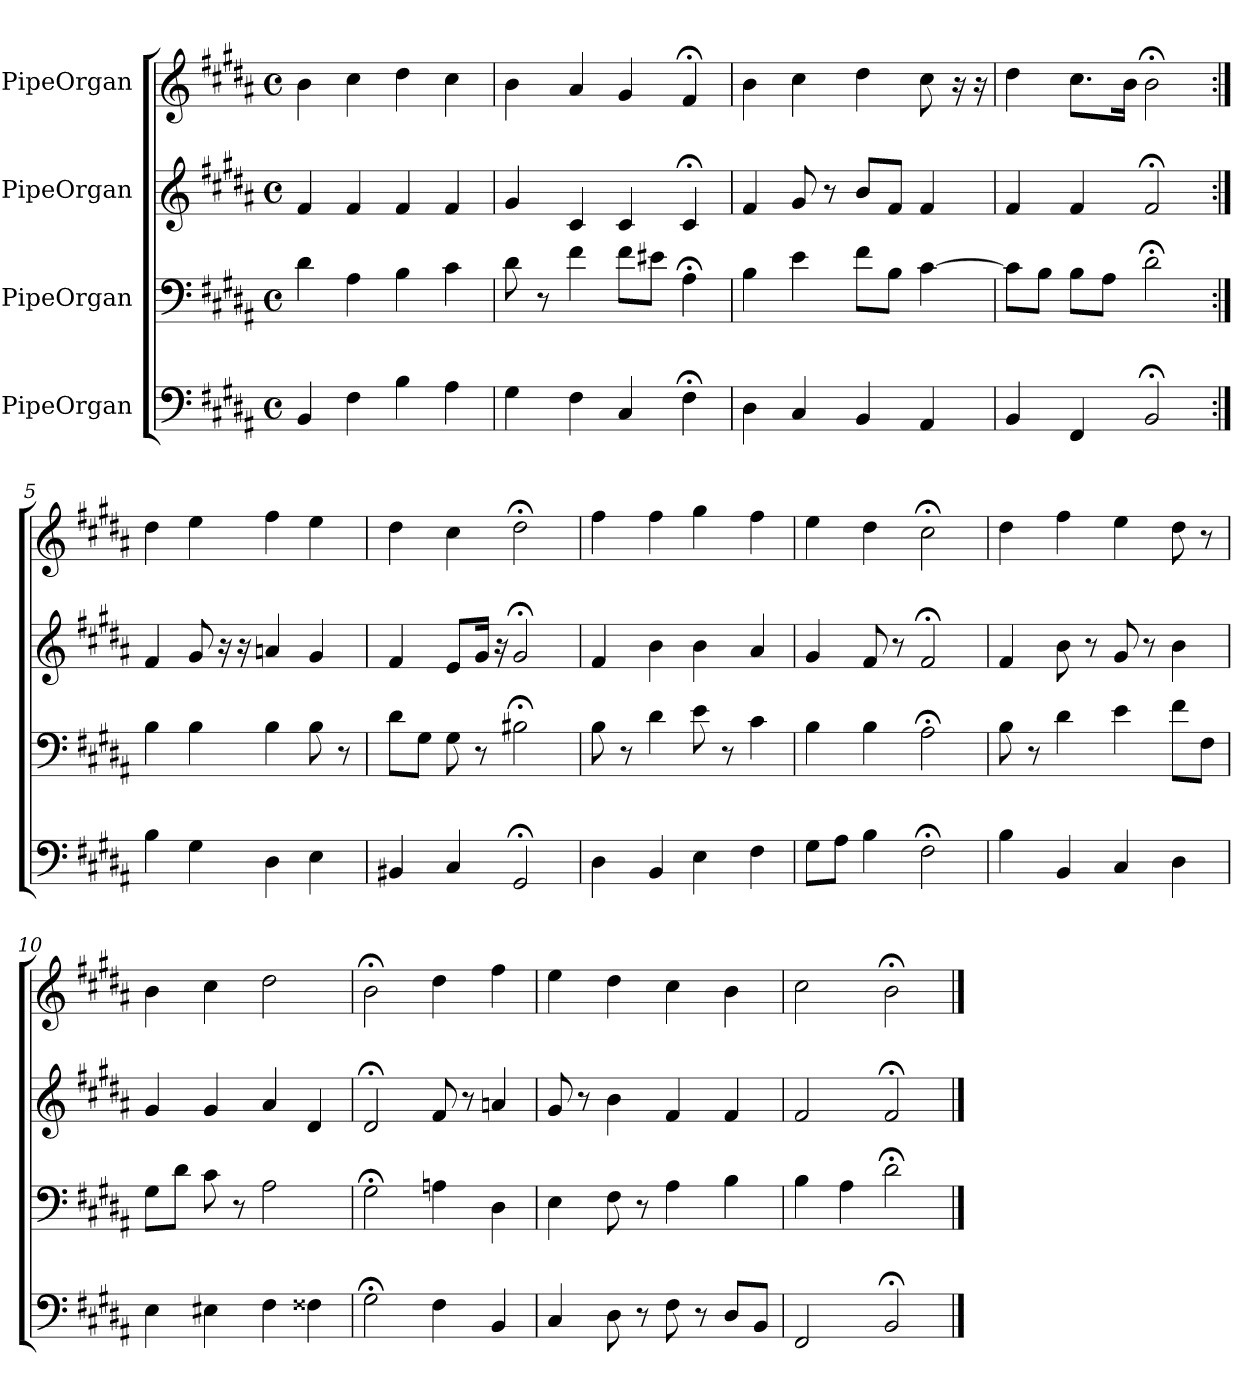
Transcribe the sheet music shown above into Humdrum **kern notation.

**kern	**kern	**kern	**kern
*part4	*part3	*part2	*part1
*staff4	*staff3	*staff2	*staff1
*I"PipeOrgan	*I"PipeOrgan	*I"PipeOrgan	*I"PipeOrgan
*k[f#c#g#d#a#]	*k[f#c#g#d#a#]	*k[f#c#g#d#a#]	*k[f#c#g#d#a#]
*B:	*B:	*B:	*B:
*M4/4	*M4/4	*M4/4	*M4/4
*met(c)	*met(c)	*met(c)	*met(c)
*MM60	*MM60	*MM60	*MM60
=1	=1	=1	=1
4BB	4d#	4f#	4b
4F#	4A#	4f#	4cc#
4B	4B	4f#	4dd#
4A#	4c#	4f#	4cc#
=2	=2	=2	=2
4G#	8d#	4g#	4b
.	8r	.	.
4F#	4f#	4c#	4a#
4C#	8f#L	4c#	4g#
.	8e#XJ	.	.
4F#;<	4A#;<	4c#;<	4f#;<
=3	=3	=3	=3
4D#	4B	4f#	4b
4C#	4e	8g#	4cc#
.	.	8r	.
4BB	8f#L	8bL	4dd#
.	8BJ	8f#J	.
4AA#	[4c#	4f#	8cc#
.	.	.	16r
.	.	.	16r
=4	=4	=4	=4
4BB	8c#L]	4f#	4dd#
.	8BJ	.	.
4FF#	8BL	4f#	8.cc#L
.	8A#J	.	.
.	.	.	16bJk
2BB;<	2d#;<	2f#;<	2b;<
=5:|!	=5:|!	=5:|!	=5:|!
4B	4B	4f#	4dd#
4G#	4B	8g#	4ee
.	.	16r	.
.	.	16r	.
4D#	4B	4an	4ff#
4E	8B	4g#	4ee
.	8r	.	.
=6	=6	=6	=6
4BB#X	8d#L	4f#	4dd#
.	8G#J	.	.
4C#	8G#	8eL	4cc#
.	8r	16g#Jk	.
.	.	16r	.
2GG#;<	2B#X;<	2g#;<	2dd#;<
=7	=7	=7	=7
4D#	8B	4f#	4ff#
.	8r	.	.
4BB	4d#	4b	4ff#
4E	8e	4b	4gg#
.	8r	.	.
4F#	4c#	4a#	4ff#
=8	=8	=8	=8
8G#L	4B	4g#	4ee
8A#J	.	.	.
4B	4B	8f#	4dd#
.	.	8r	.
2F#;<	2A#;<	2f#;<	2cc#;<
=9	=9	=9	=9
4B	8B	4f#	4dd#
.	8r	.	.
4BB	4d#	8b	4ff#
.	.	8r	.
4C#	4e	8g#	4ee
.	.	8r	.
4D#	8f#L	4b	8dd#
.	8F#J	.	8r
=10	=10	=10	=10
4E	8G#L	4g#	4b
.	8d#J	.	.
4E#X	8c#	4g#	4cc#
.	8r	.	.
4F#	2A#	4a#	2dd#
4F##X	.	4d#	.
=11	=11	=11	=11
2G#;<	2G#;<	2d#;<	2b;<
4F#	4An	8f#	4dd#
.	.	8r	.
4BB	4D#	4an	4ff#
=12	=12	=12	=12
4C#	4E	8g#	4ee
.	.	8r	.
8D#	8F#	4b	4dd#
8r	8r	.	.
8F#	4A#	4f#	4cc#
8r	.	.	.
8D#L	4B	4f#	4b
8BBJ	.	.	.
=13	=13	=13	=13
2FF#	4B	2f#	2cc#
.	4A#	.	.
2BB;<	2d#;<	2f#;<	2b;<
==	==	==	==
*-	*-	*-	*-
